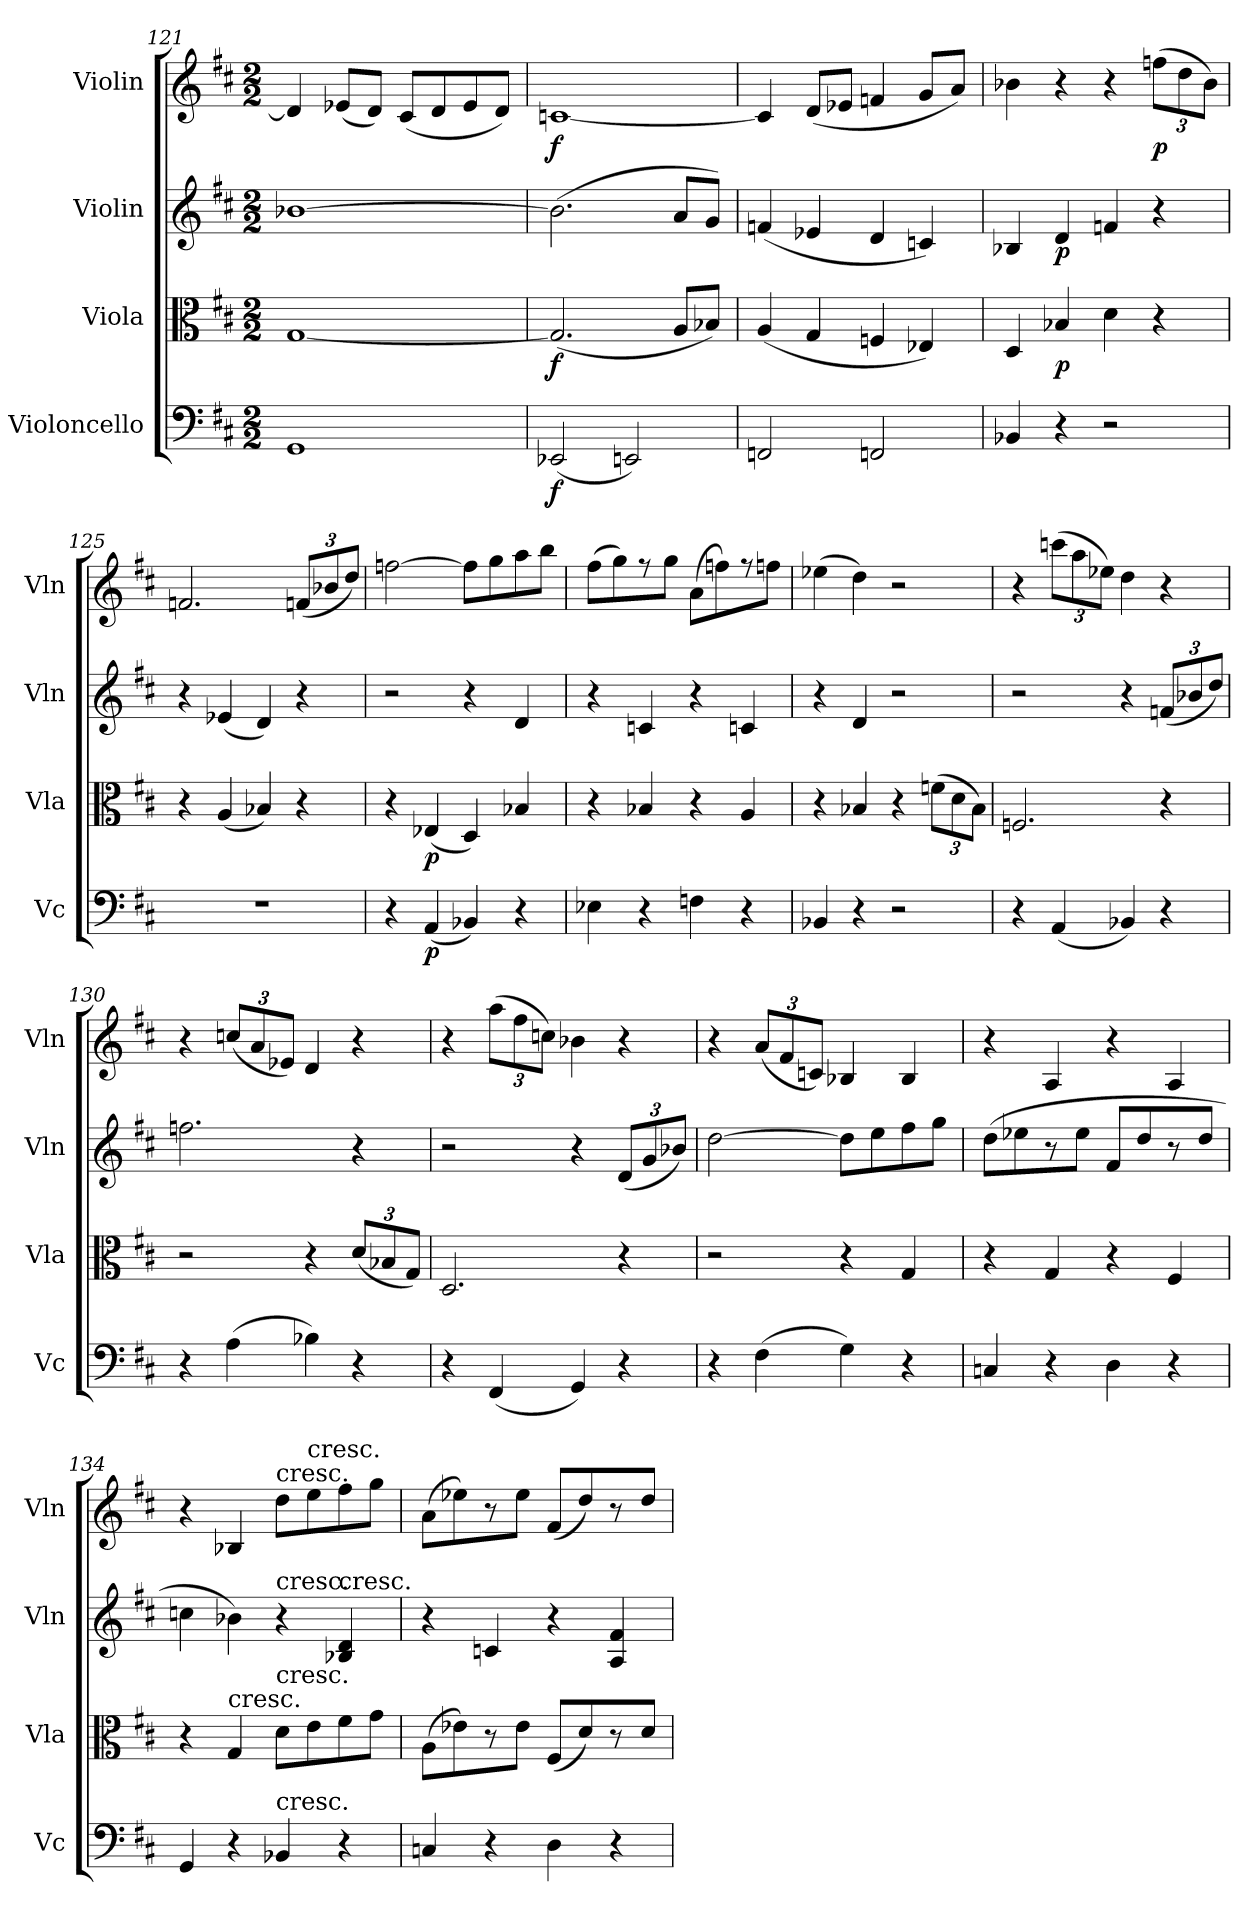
**kern	**dynam	**kern	**dynam	**kern	**dynam	**kern	**dynam
*part4	*part4	*part3	*part3	*part2	*part2	*part1	*part1
*staff4	*staff4	*staff3	*staff3	*staff2	*staff2	*staff1	*staff1
*I"Violoncello	*	*I"Viola	*	*I"Violin	*	*I"Violin	*
*I'Vc	*	*I'Vla	*	*I'Vln	*	*I'Vln	*
*clefF4	*	*clefC3	*	*clefG2	*	*clefG2	*
*k[f#c#]	*	*k[f#c#]	*	*k[f#c#]	*	*k[f#c#]	*
*M2/2	*	*M2/2	*	*M2/2	*	*M2/2	*
=121	=121	=121	=121	=121	=121	=121	=121
1GG	.	[1G	.	[1b-X	.	4d/]	.
.	.	.	.	.	.	(8e-X/L	.
.	.	.	.	.	.	8d/J)	.
.	.	.	.	.	.	(8c#/L	.
.	.	.	.	.	.	8d/	.
.	.	.	.	.	.	8e-/	.
.	.	.	.	.	.	8d/J)	.
=122	=122	=122	=122	=122	=122	=122	=122
(2EE-X/	f	(2.G/]	f	(2.b-\]	.	[1cn	f
2EEn/)	.	.	.	.	.	.	.
.	.	8A/L	.	8a/L	.	.	.
.	.	8B-X/J)	.	8g/J)	.	.	.
=123	=123	=123	=123	=123	=123	=123	=123
2FFn/	.	(4A/	.	(4fn/	.	4c/]	.
.	.	4G/	.	4e-X/	.	(8d/L	.
.	.	.	.	.	.	8e-X/J	.
2FFn/	.	4Fn/	.	4d/	.	4fn/	.
.	.	4E-X/)	.	4cn/)	.	8g/L	.
.	.	.	.	.	.	8a/J)	.
=124	=124	=124	=124	=124	=124	=124	=124
4BB-X/	.	4D/	.	4B-X/	.	4b-X\	.
4r	.	4B-X/	p	4d/	p	4r	.
2r	.	4d\	.	4fn/	.	4r	.
.	.	4r	.	4r	.	(12ffn\L	p
.	.	.	.	.	.	12dd\	.
.	.	.	.	.	.	12b-\J)	.
=125	=125	=125	=125	=125	=125	=125	=125
1r	.	4r	.	4r	.	2.fn/	.
.	.	(4A/	.	(4e-X/	.	.	.
.	.	4B-X/)	.	4d/)	.	.	.
.	.	4r	.	4r	.	(12fn/L	.
.	.	.	.	.	.	12b-X/	.
.	.	.	.	.	.	12dd/J)	.
=126	=126	=126	=126	=126	=126	=126	=126
4r	.	4r	.	2r	.	[2ffn\	.
(4AA/	p	(4E-X/	p	.	.	.	.
4BB-X/)	.	4D/)	.	4r	.	8ff\L]	.
.	.	.	.	.	.	8gg\	.
4r	.	4B-X/	.	4d/	.	8aa\	.
.	.	.	.	.	.	8bb\J	.
=127	=127	=127	=127	=127	=127	=127	=127
4E-X\	.	4r	.	4r	.	(8ff#\L	.
.	.	.	.	.	.	8gg\)	.
4r	.	4B-X/	.	4cn/	.	8r	.
.	.	.	.	.	.	8gg\J	.
4Fn\	.	4r	.	4r	.	(8a\L	.
.	.	.	.	.	.	8ffn\)	.
4r	.	4A/	.	4cn/	.	8r	.
.	.	.	.	.	.	8ffn\J	.
=128	=128	=128	=128	=128	=128	=128	=128
4BB-X/	.	4r	.	4r	.	(4ee-X\	.
4r	.	4B-X/	.	4d/	.	4dd\)	.
2r	.	4r	.	2r	.	2r	.
.	.	(12fn\L	.	.	.	.	.
.	.	12d\	.	.	.	.	.
.	.	12B-\J)	.	.	.	.	.
=129	=129	=129	=129	=129	=129	=129	=129
4r	.	2.Fn/	.	2r	.	4r	.
(4AA/	.	.	.	.	.	(12cccn\L	.
.	.	.	.	.	.	12aa\	.
.	.	.	.	.	.	12ee-X\J)	.
4BB-X/)	.	.	.	4r	.	4dd\	.
4r	.	4r	.	(12fn/L	.	4r	.
.	.	.	.	12b-X/	.	.	.
.	.	.	.	12dd/J)	.	.	.
=130	=130	=130	=130	=130	=130	=130	=130
4r	.	2r	.	2.ffn\	.	4r	.
(4A\	.	.	.	.	.	(12ccn/L	.
.	.	.	.	.	.	12a/	.
.	.	.	.	.	.	12e-X/J)	.
4B-X\)	.	4r	.	.	.	4d/	.
4r	.	(12d/L	.	4r	.	4r	.
.	.	12B-X/	.	.	.	.	.
.	.	12G/J)	.	.	.	.	.
=131	=131	=131	=131	=131	=131	=131	=131
4r	.	2.D/	.	2r	.	4r	.
(4FF#/	.	.	.	.	.	(12aa\L	.
.	.	.	.	.	.	12ff#\	.
.	.	.	.	.	.	12ccn\J)	.
4GG/)	.	.	.	4r	.	4b-X\	.
4r	.	4r	.	(12d/L	.	4r	.
.	.	.	.	12g/	.	.	.
.	.	.	.	12b-X/J)	.	.	.
=132	=132	=132	=132	=132	=132	=132	=132
4r	.	2r	.	[2dd\	.	4r	.
(4F#\	.	.	.	.	.	(12a/L	.
.	.	.	.	.	.	12f#/	.
.	.	.	.	.	.	12cn/J)	.
4G\)	.	4r	.	8dd\L]	.	4B-X/	.
.	.	.	.	8ee\	.	.	.
4r	.	4G/	.	8ff#\	.	4B-/	.
.	.	.	.	8gg\J	.	.	.
=133	=133	=133	=133	=133	=133	=133	=133
4Cn/	.	4r	.	(8dd\L	.	4r	.
.	.	.	.	8ee-X\	.	.	.
4r	.	4G/	.	8r	.	4A/	.
.	.	.	.	8ee-\J	.	.	.
4D\	.	4r	.	8f#/L	.	4r	.
.	.	.	.	8dd/	.	.	.
4r	.	4F#/	.	8r	.	4A/	.
.	.	.	.	8dd/J	.	.	.
=134	=134	=134	=134	=134	=134	=134	=134
4GG/	.	4r	.	4ccn\	.	4r	.
!	!	!LO:TX:t=cresc.	!	!	!	!	!
4r	.	4G/	.	4b-X\)	.	4B-X/	.
!	!	!	!	!	!	!LO:TX:t=cresc.	!
!	!	!	!	!LO:TX:t=cresc.	!	!	!
!	!	!LO:TX:t=cresc.	!	!	!	!	!
!LO:TX:t=cresc.	!	!	!	!	!	!	!
4BB-X/	.	8d\L	.	4r	.	8dd\L	.
!	!	!	!	!	!	!LO:TX:t=cresc.	!
.	.	8e\	.	.	.	8ee\	.
!	!	!	!	!LO:TX:t=cresc.	!	!	!
4r	.	8f#\	.	4B-X/ 4d/	.	8ff#\	.
.	.	8g\J	.	.	.	8gg\J	.
=135	=135	=135	=135	=135	=135	=135	=135
4Cn/	.	(8A\L	.	4r	.	(8a\L	.
.	.	8e-X\)	.	.	.	8ee-X\)	.
4r	.	8r	.	4cn/	.	8r	.
.	.	8e-\J	.	.	.	8ee-\J	.
4D\	.	(8F#/L	.	4r	.	(8f#/L	.
.	.	8d/)	.	.	.	8dd/)	.
4r	.	8r	.	4A/ 4f#/	.	8r	.
.	.	8d/J	.	.	.	8dd/J	.
=	=	=	=	=	=	=	=
*-	*-	*-	*-	*-	*-	*-	*-
